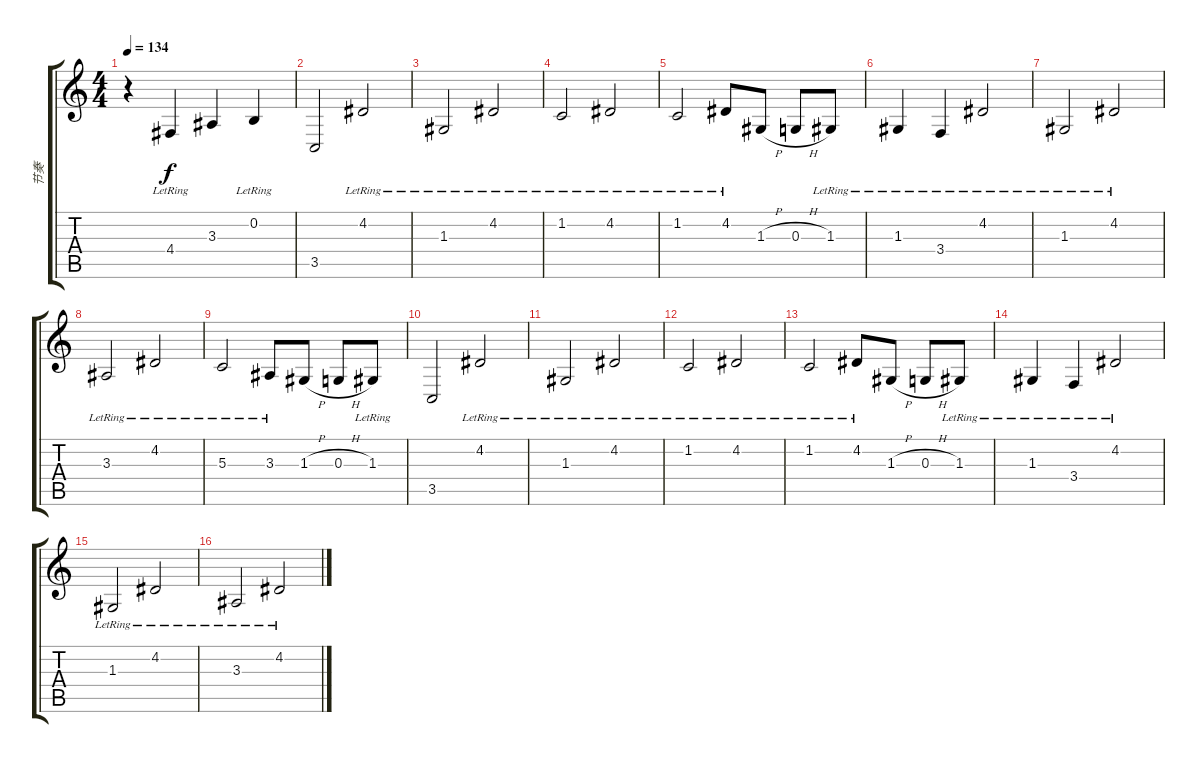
\track ("节奏" "节奏") {instrument electricgrandpiano}
\staff {score tabs}
\tuning (E4 B3 G3 D3 A2 E2) {hide}
\ts (4 4)
\tempo 134
\clef g2
\ks c
r.4{dy f} 4.4{lr}.4 3.3.4 0.2{lr}.4 |
3.5.2 4.2{lr}.2 |
1.3{lr}.2 4.2{lr}.2 |
1.2{lr}.2 4.2{lr}.2 |
1.2{lr}.2 4.2{lr}.8 1.3{h}.8 0.3{h}.8 1.3{lr}.8 |
1.3{lr}.4 3.4{lr}.4 4.2{lr}.2 |
1.3{lr}.2 4.2{lr}.2 |
3.3{lr}.2 4.2{lr}.2 |
5.3{lr}.2 3.3{lr}.8 1.3{h}.8 0.3{h}.8 1.3{lr}.8 |
3.5.2 4.2{lr}.2 |
1.3{lr}.2 4.2{lr}.2 |
1.2{lr}.2 4.2{lr}.2 |
1.2{lr}.2 4.2{lr}.8 1.3{h}.8 0.3{h}.8 1.3{lr}.8 |
1.3{lr}.4 3.4{lr}.4 4.2{lr}.2 |
1.3{lr}.2 4.2{lr}.2 |
3.3{lr}.2 4.2{lr}.2
